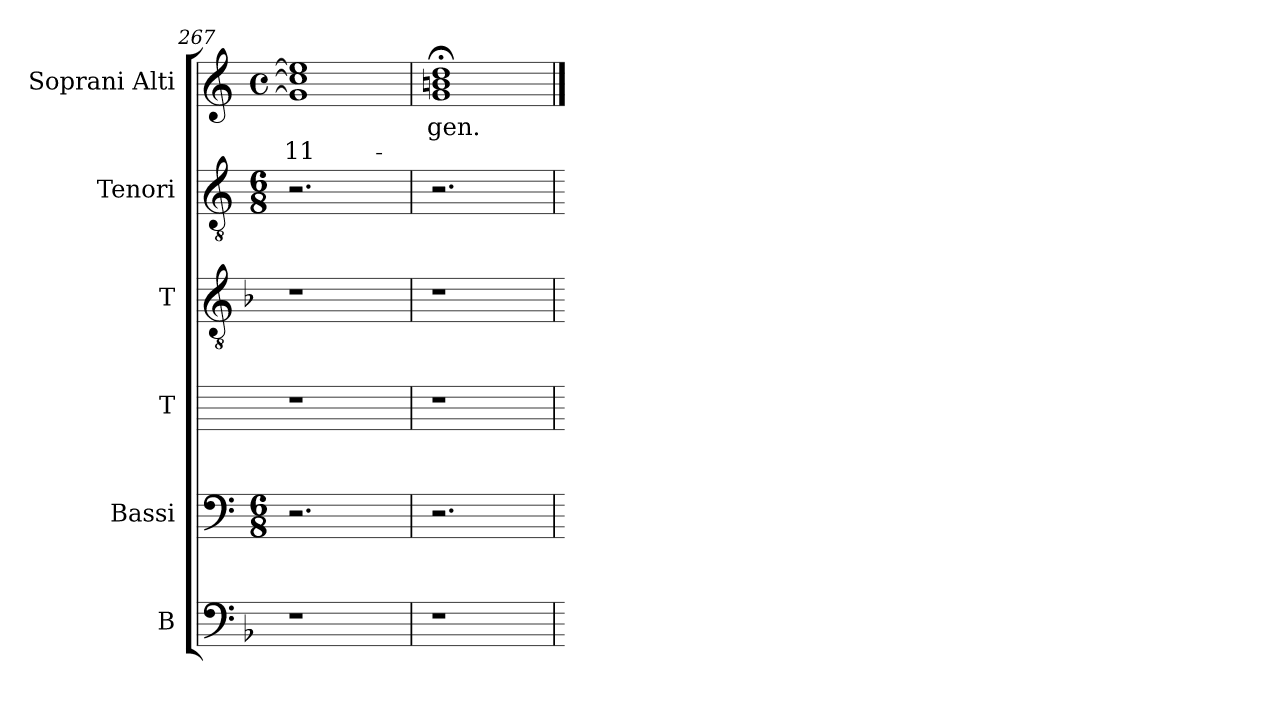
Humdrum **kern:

**kern	**kern	**kern	**kern	**kern	**kern	**text	**text
*part6	*part5	*part4	*part3	*part2	*part1	*part1	*part1
*staff6	*staff5	*staff4	*staff3	*staff2	*staff1	*staff1	*staff1
*I"B	*I"Bassi	*I"T	*I"T	*I"Tenori	*I"Soprani  Alti	*	*
*I'B	*I'B	*I'T	*I'T	*I'T	*I'S  A	*	*
*clefF4	*clefF4	*	*clefGv2	*clefGv2	*clefG2	*	*
*k[b-]	*k[]	*	*k[b-]	*k[]	*k[]	*	*
*F:	*C:	*	*F:	*C:	*C:	*	*
*	*M6/8	*	*	*M6/8	*M4/4	*	*
*	*	*	*	*	*met(c)	*	*
=267	=267	=267	=267	=267	=267	=267	=267
!	!	!	!	!	!	!	!LO:LY:b:cj
1r	2.r	1r	1r	2.r	1ee] 1cc] 1g]	.	-11-
.	4ryy	.	.	4ryy	.	.	.
=268	=268	=268	=268	=268	=268	=268	=268
!	!	!	!	!	!	!LO:LY:b:cj	!
1r	2.r	1r	1r	2.r	1dd;< 1bn;< 1g;<	-gen.	.
.	4ryy	.	.	4ryy	.	.	.
=	=	=	=	=	==	==	==
*-	*-	*-	*-	*-	*-	*-	*-
